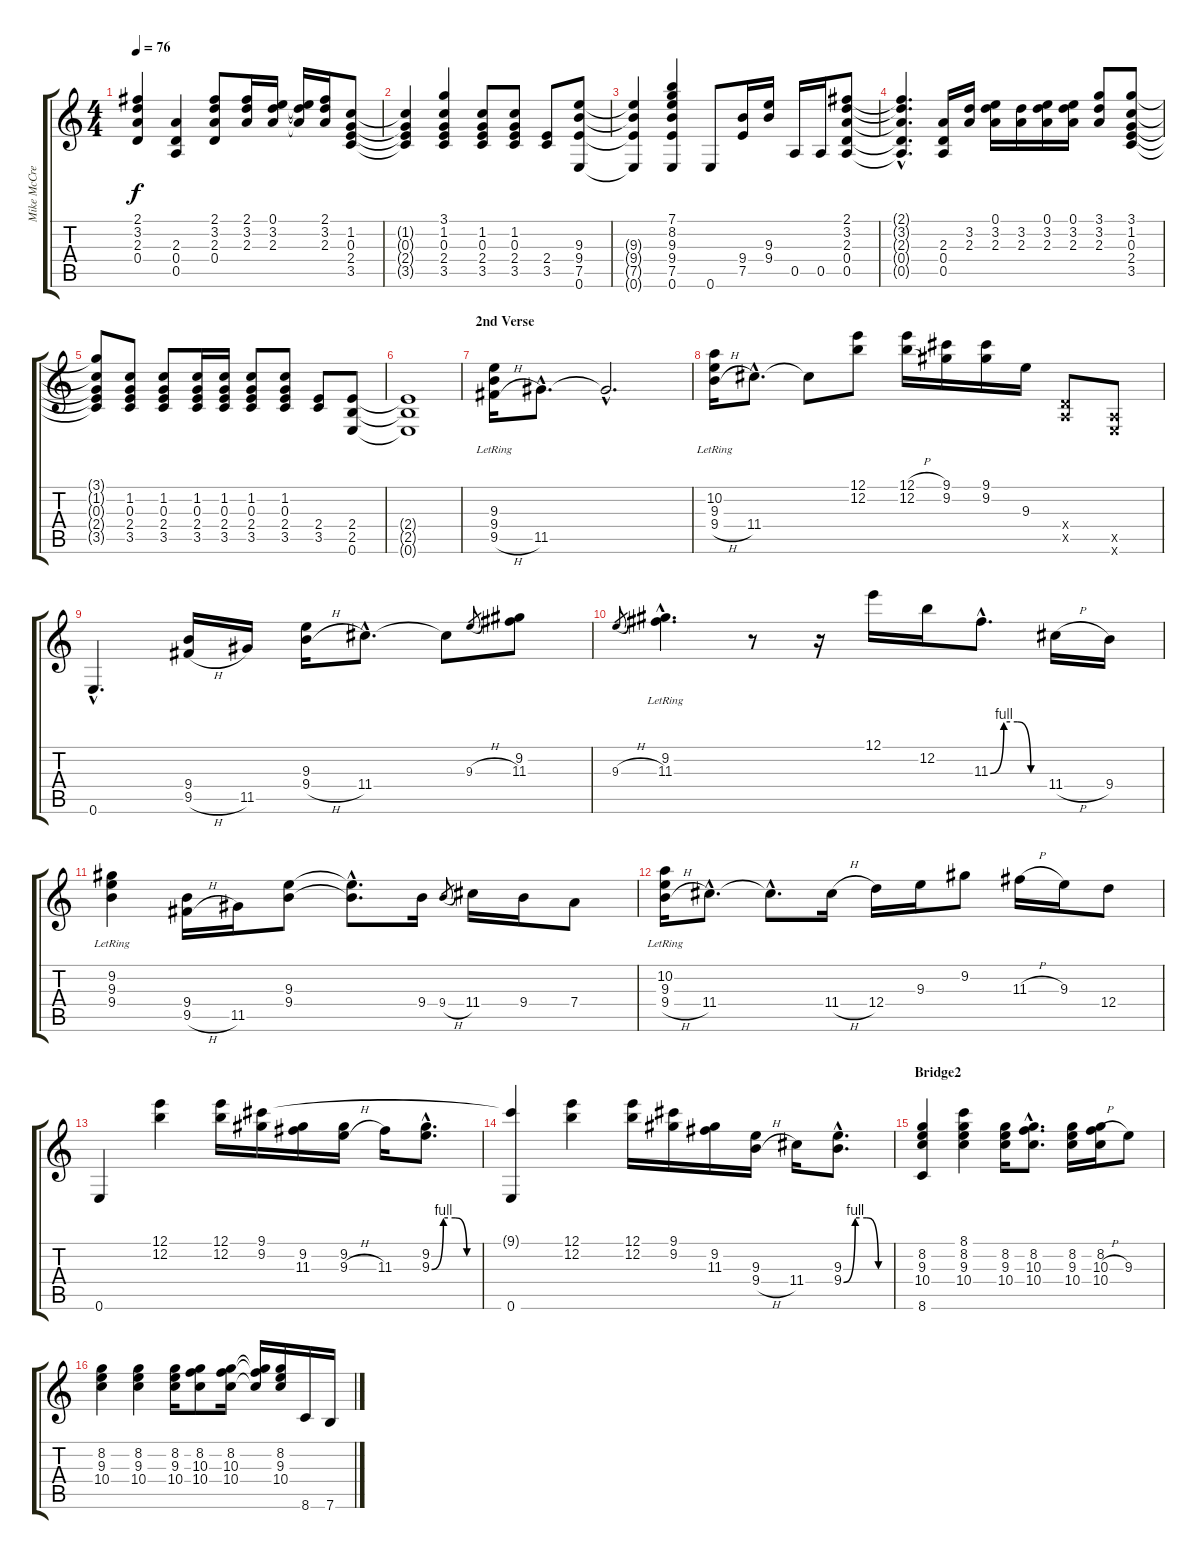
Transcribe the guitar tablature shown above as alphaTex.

\track ("Mike McCready (Guitar)" "Mike McCre") {instrument overdrivenguitar}
\staff {score tabs}
\tuning (E4 B3 G3 D3 A2 E2) {hide}
\ts (4 4)
\tempo 76
\clef g2
\ks c
(2.1{t} 3.2{t} 2.3{t} 0.4{t}).4{dy f} (2.3 0.4 0.5).4 (2.1 3.2 2.3 0.4).8 (2.1 3.2 2.3).16 (0.1 3.2 2.3).16 (0.1{t} 3.2{t} 2.3{t}).16 (2.1 3.2 2.3).16 (1.2 0.3 2.4 3.5).8 |
(1.2{t} 0.3{t} 2.4{t} 3.5{t}).4 (3.1 1.2 0.3 2.4 3.5).4 (1.2 0.3 2.4 3.5).8 (1.2 0.3 2.4 3.5).8 (2.4 3.5).8 (9.3 9.4 7.5 0.6).8 |
(9.3{t} 9.4{t} 7.5{t} 0.6{t}).4 (7.1 8.2 9.3 9.4 7.5 0.6).4 0.6.8 (9.4 7.5).16 (9.3 9.4).16 0.5.16 0.5.16 (2.1 3.2 2.3 0.4 0.5).8 |
(2.1{hac t} 3.2{hac t} 2.3{hac t} 0.4{hac t} 0.5{hac t}).4{d} (2.3 0.4 0.5).16 (3.2 2.3).16 (0.1 3.2 2.3).16 (3.2 2.3).16 (0.1 3.2 2.3).16 (0.1 3.2 2.3).16 (3.1 3.2 2.3).8 (3.1 1.2 0.3 2.4 3.5).8 |
(3.1{t} 1.2{t} 0.3{t} 2.4{t} 3.5{t}).8 (1.2 0.3 2.4 3.5).8 (1.2 0.3 2.4 3.5).8 (1.2 0.3 2.4 3.5).16 (1.2 0.3 2.4 3.5).16 (1.2 0.3 2.4 3.5).8 (1.2 0.3 2.4 3.5).8 (2.4 3.5).8 (2.4 2.5 0.6).8 |
(2.4{t} 2.5{t} 0.6{t}).1 |
\section ("" "2nd Verse")
(9.3{lr} 9.4{lr} 9.5{h}).16 11.5{hac}.8{d} 11.5{hac t}.2{d} |
(10.2{lr} 9.3{lr} 9.4{h}).16 11.4{hac}.8{d} 11.4{t}.8 (12.1 12.2).8 (12.1{h} 12.2{h}).16 (9.1 9.2).16 (9.1 9.2).16 9.3.16 (0.4{x} 0.5{x}).8 (0.5{x} 0.6{x}).8 |
0.6{hac}.4{d} (9.4 9.5{h}).16 11.5.16 (9.3 9.4{h}).16 11.4{hac}.8{d} 11.4{t}.8 9.3{h}.8{gr} (9.2 11.3).8 |
9.3{h}.8{gr} (9.2{hac lr} 11.3{hac lr}).4{d} r.8 r.16 12.1.16 12.2.16 11.3{be (custom 0 0 15 4 30 4 45 0 60 0) hac}.8{d} 11.4{h}.16 9.4.16 |
(9.2 9.3{lr} 9.4{lr}).4 (9.4 9.5{h}).16 11.5.16 (9.3 9.4).8 (9.3{hac t} 9.4{hac t}).8{d} 9.4.16 9.4{h}.8{gr} 11.4.16 9.4.16 7.4.8 |
(10.2{lr} 9.3{lr} 9.4{h}).16 11.4{hac}.8{d} 11.4{hac t}.8{d} 11.4{h}.16 12.4.16 9.3.16 9.2.8 11.3{h}.16 9.3.16 12.4.8 |
0.6.4 (12.1 12.2).4 (12.1 12.2).16 (9.1 9.2).16 (9.2 11.3).16 (9.2 9.3{h}).16 11.3.16 (9.2{hac} 9.3{be (custom 0 0 15 4 30 4 45 0 60 0) hac}).8{d} |
(9.1{t} 0.6).4 (12.1 12.2).4 (12.1 12.2).16 (9.1 9.2).16 (9.2 11.3).16 (9.3 9.4{h}).16 11.4.16 (9.3{hac} 9.4{be (custom 0 0 15 4 30 4 45 0 60 0) hac}).8{d} |
\section ("" "Bridge2")
(8.2 9.3 10.4 8.6).4 (8.1 8.2 9.3 10.4).4 (8.2 9.3 10.4).16 (8.2{hac} 10.3{hac} 10.4{hac}).8{d} (8.2 9.3 10.4).16 (8.2 10.3{h} 10.4).16 9.3.8 |
(8.2 9.3 10.4).4 (8.2 9.3 10.4).4 (8.2 9.3 10.4).16 (8.2 10.3 10.4).8 (8.2 10.3 10.4).16 (8.2{t} 10.3{t} 10.4{t}).16 (8.2 9.3 10.4).16 8.6.16 7.6.16
